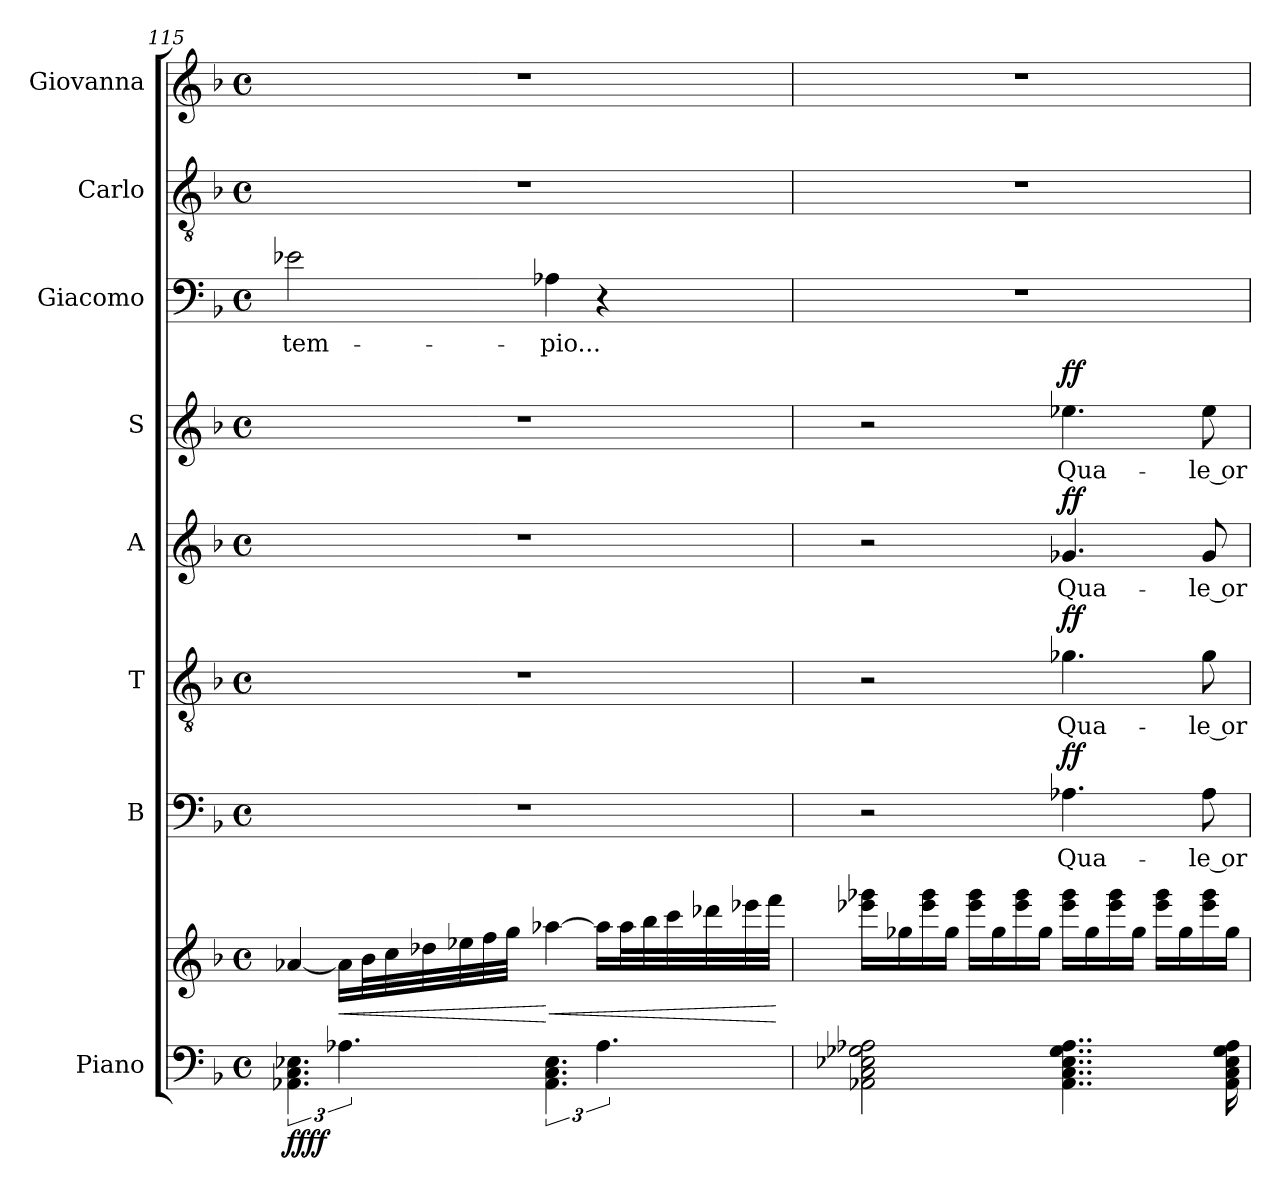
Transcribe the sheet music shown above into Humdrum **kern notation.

**kern	**kern	**dynam	**kern	**text	**dynam	**kern	**text	**dynam	**kern	**text	**dynam	**kern	**text	**dynam	**kern	**text	**kern	**kern
*part8	*part8	*part8	*part7	*part7	*part7	*part6	*part6	*part6	*part5	*part5	*part5	*part4	*part4	*part4	*part3	*part3	*part2	*part1
*staff9	*staff8	*staff8/9	*staff7	*staff7	*staff7	*staff6	*staff6	*staff6	*staff5	*staff5	*staff5	*staff4	*staff4	*staff4	*staff3	*staff3	*staff2	*staff1
*I"Piano	*	*	*I"B	*	*	*I"T	*	*	*I"A	*	*	*I"S	*	*	*I"Giacomo	*	*I"Carlo	*I"Giovanna
*I'Pno	*	*	*I'B	*	*	*I'T	*	*	*I'A	*	*	*I'S	*	*	*	*	*	*
!!LO:PB:g=z
*clefF4	*clefG2	*	*clefF4	*	*	*clefGv2	*	*	*clefG2	*	*	*clefG2	*	*	*clefF4	*	*clefGv2	*clefG2
*k[b-]	*k[b-]	*	*k[b-]	*	*	*k[b-]	*	*	*k[b-]	*	*	*k[b-]	*	*	*k[b-]	*	*k[b-]	*k[b-]
*M4/4	*M4/4	*	*M4/4	*	*	*M4/4	*	*	*M4/4	*	*	*M4/4	*	*	*M4/4	*	*M4/4	*M4/4
*met(c)	*met(c)	*	*met(c)	*	*	*met(c)	*	*	*met(c)	*	*	*met(c)	*	*	*met(c)	*	*met(c)	*met(c)
=115	=115	=115	=115	=115	=115	=115	=115	=115	=115	=115	=115	=115	=115	=115	=115	=115	=115	=115
!	!	!LO:DY:b=2	!	!	!	!	!	!	!	!	!	!	!	!	!	!LO:LY:b	!	!
!	!	!LO:DY:n=1:b	!	!	!	!	!	!	!	!	!	!	!	!	!	!	!	!
6.AA-X\ 6.C\ 6.E-X\	[4a-X/	ff ff	1r	.	.	1r	.	.	1r	.	.	1r	.	.	2e-X\	tem-	1r	1r
!	!	!LO:HP:b	!	!	!	!	!	!	!	!	!	!	!	!	!	!	!	!
6.A-X\	16a-\LL]	<	.	.	.	.	.	.	.	.	.	.	.	.	.	.	.	.
.	32b-\L	.	.	.	.	.	.	.	.	.	.	.	.	.	.	.	.	.
.	32cc\	.	.	.	.	.	.	.	.	.	.	.	.	.	.	.	.	.
.	32dd-X\	.	.	.	.	.	.	.	.	.	.	.	.	.	.	.	.	.
.	32ee-X\	.	.	.	.	.	.	.	.	.	.	.	.	.	.	.	.	.
.	32ff\	.	.	.	.	.	.	.	.	.	.	.	.	.	.	.	.	.
.	32gg\JJJ	.	.	.	.	.	.	.	.	.	.	.	.	.	.	.	.	.
!	!	!LO:HP:n=1:b	!	!	!	!	!	!	!	!	!	!	!	!	!	!LO:LY:b	!	!
6.AA-\ 6.C\ 6.E-\	[4aa-X\	[ <	.	.	.	.	.	.	.	.	.	.	.	.	4A-X\	-pio...	.	.
6.A-\	16aa-\LL]	.	.	.	.	.	.	.	.	.	.	.	.	.	4r	.	.	.
.	32aa-\L	.	.	.	.	.	.	.	.	.	.	.	.	.	.	.	.	.
.	32bb-\	.	.	.	.	.	.	.	.	.	.	.	.	.	.	.	.	.
.	32ccc\	.	.	.	.	.	.	.	.	.	.	.	.	.	.	.	.	.
.	32ddd-X\	.	.	.	.	.	.	.	.	.	.	.	.	.	.	.	.	.
.	32eee-X\	.	.	.	.	.	.	.	.	.	.	.	.	.	.	.	.	.
.	32fff\JJJ	.	.	.	.	.	.	.	.	.	.	.	.	.	.	.	.	.
.	.	[	.	.	.	.	.	.	.	.	.	.	.	.	.	.	.	.
=116	=116	=116	=116	=116	=116	=116	=116	=116	=116	=116	=116	=116	=116	=116	=116	=116	=116	=116
2AA-X\ 2C\ 2E-X\ 2G-X\ 2A-X\	16eee-X\ 16ggg-X\LL	.	2r	.	.	2r	.	.	2r	.	.	2r	.	.	1r	.	1r	1r
.	16gg-X\	.	.	.	.	.	.	.	.	.	.	.	.	.	.	.	.	.
.	16eee-\ 16ggg-\	.	.	.	.	.	.	.	.	.	.	.	.	.	.	.	.	.
.	16gg-\JJ	.	.	.	.	.	.	.	.	.	.	.	.	.	.	.	.	.
.	16eee-\ 16ggg-\LL	.	.	.	.	.	.	.	.	.	.	.	.	.	.	.	.	.
.	16gg-\	.	.	.	.	.	.	.	.	.	.	.	.	.	.	.	.	.
.	16eee-\ 16ggg-\	.	.	.	.	.	.	.	.	.	.	.	.	.	.	.	.	.
.	16gg-\JJ	.	.	.	.	.	.	.	.	.	.	.	.	.	.	.	.	.
!	!	!	!	!LO:LY:b	!LO:DY:a	!	!LO:LY:b	!LO:DY:a	!	!LO:LY:b	!LO:DY:a	!	!LO:LY:b	!LO:DY:a	!	!	!	!
4..AA-\ 4..C\ 4..E-\ 4..G-\ 4..A-\	16eee-\ 16ggg-\LL	.	4.A-X\	Qua-	ff	4.g-X\	Qua-	ff	4.g-X/	Qua-	ff	4.ee-X\	Qua-	ff	.	.	.	.
.	16gg-\	.	.	.	.	.	.	.	.	.	.	.	.	.	.	.	.	.
.	16eee-\ 16ggg-\	.	.	.	.	.	.	.	.	.	.	.	.	.	.	.	.	.
.	16gg-\JJ	.	.	.	.	.	.	.	.	.	.	.	.	.	.	.	.	.
.	16eee-\ 16ggg-\LL	.	.	.	.	.	.	.	.	.	.	.	.	.	.	.	.	.
.	16gg-\	.	.	.	.	.	.	.	.	.	.	.	.	.	.	.	.	.
!	!	!	!	!LO:LY:b	!	!	!LO:LY:b	!	!	!LO:LY:b	!	!	!LO:LY:b	!	!	!	!	!
.	16eee-\ 16ggg-\	.	8A-\	-le or-	.	8g-\	-le or-	.	8g-/	-le or-	.	8ee-\	-le or-	.	.	.	.	.
16AA-\ 16C\ 16E-\ 16G-\ 16A-\	16gg-\JJ	.	.	.	.	.	.	.	.	.	.	.	.	.	.	.	.	.
=	=	=	=	=	=	=	=	=	=	=	=	=	=	=	=	=	=	=
*-	*-	*-	*-	*-	*-	*-	*-	*-	*-	*-	*-	*-	*-	*-	*-	*-	*-	*-
